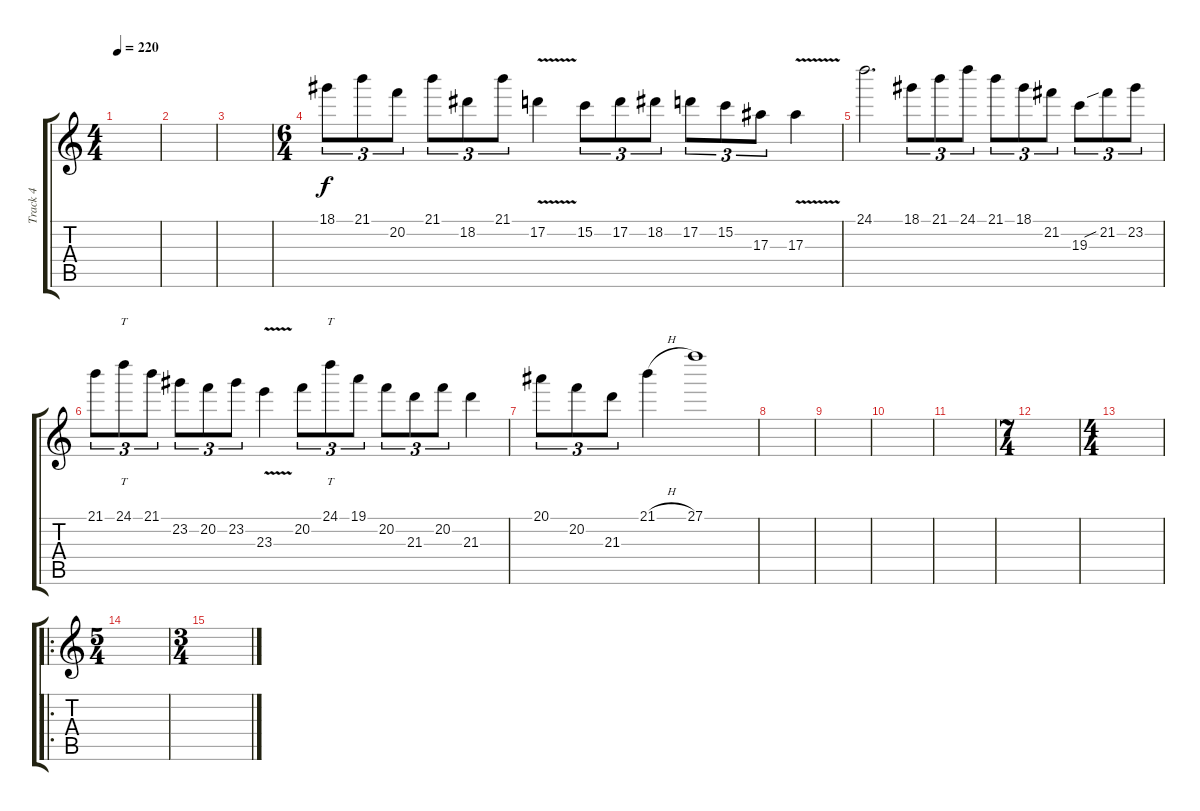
\track ("Track 4" "Track 4") {instrument distortionguitar}
\staff {score tabs}
\tuning (D4 A3 F3 C3 G2 D2) {hide}
\ts (4 4)
\tempo 220
\clef g2
\ks c
|
|
|
\ts (6 4)
18.1.8{tu (3 2)} 21.1.8{tu (3 2)} 20.2.8{tu (3 2)} 21.1.8{tu (3 2)} 18.2.8{tu (3 2)} 21.1.8{tu (3 2)} 17.2{v}.4 15.2.8{tu (3 2)} 17.2.8{tu (3 2)} 18.2.8{tu (3 2)} 17.2.8{tu (3 2)} 15.2.8{tu (3 2)} 17.3.8{tu (3 2)} 17.3{v}.4 |
24.1.2{d} 18.1.8{tu (3 2)} 21.1.8{tu (3 2)} 24.1.8{tu (3 2)} 21.1.8{tu (3 2)} 18.1.8{tu (3 2)} 21.2.8{tu (3 2)} 19.3.8{tu (3 2)} 21.2{sib}.8{tu (3 2)} 23.2.8{tu (3 2)} |
21.1.8{tu (3 2)} 24.1.8{tt tu (3 2)} 21.1.8{tu (3 2)} 23.2.8{tu (3 2)} 20.2.8{tu (3 2)} 23.2.8{tu (3 2)} 23.3{v}.4 20.2.8{tu (3 2)} 24.1.8{tt tu (3 2)} 19.1.8{tu (3 2)} 20.2.8{tu (3 2)} 21.3.8{tu (3 2)} 20.2.8{tu (3 2)} 21.3.4 |
20.1.8{tu (3 2)} 20.2.8{tu (3 2)} 21.3.8{tu (3 2)} 21.1{h}.4 27.1.1 |
|
|
|
|
\ts (7 4)
|
\ts (4 4)
|
\ro
\ts (5 4)
|
\ts (3 4)
